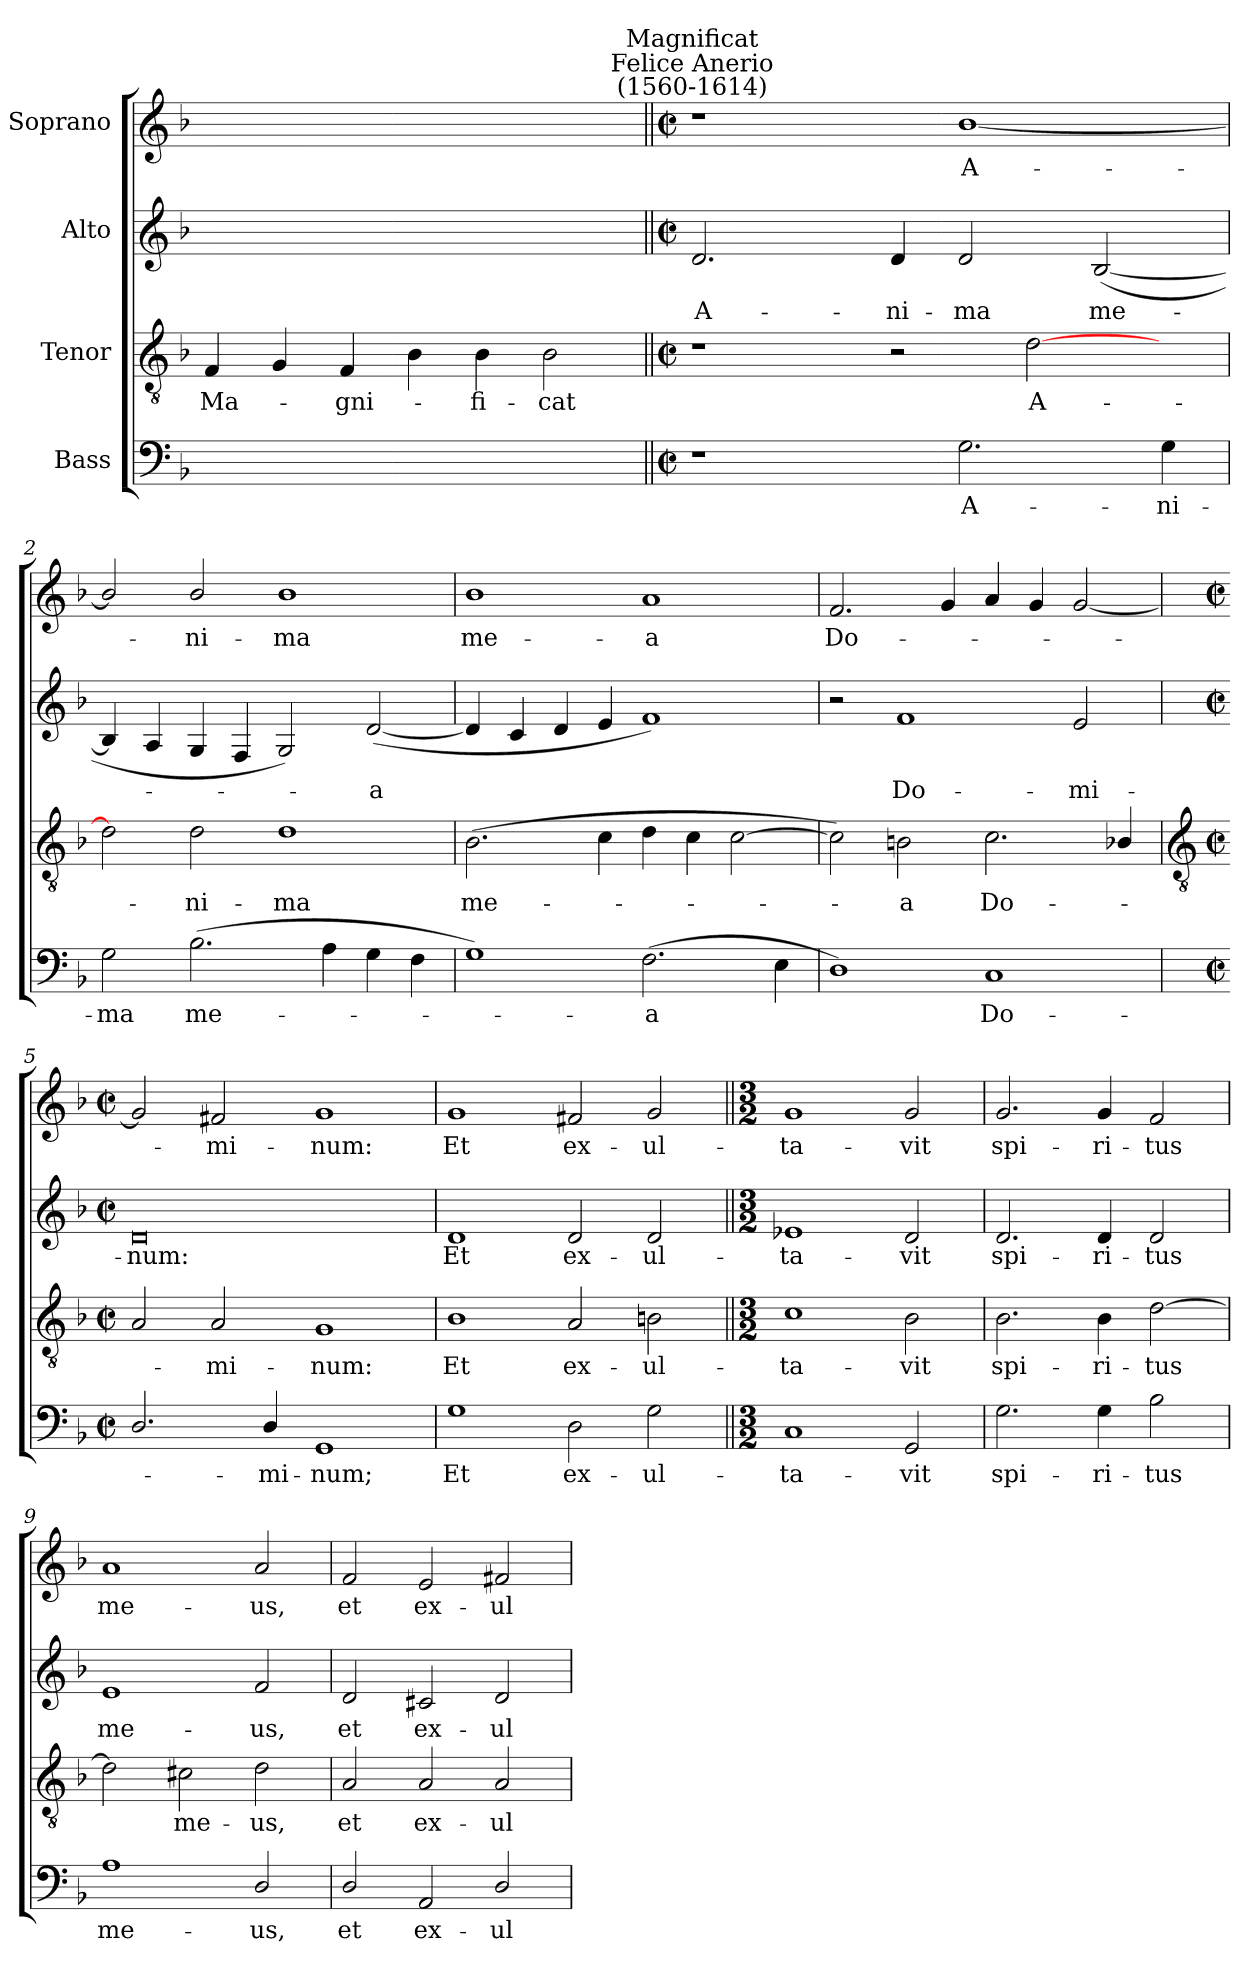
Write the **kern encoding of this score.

**kern	**text	**kern	**text	**kern	**text	**kern	**text
*part4	*part4	*part3	*part3	*part2	*part2	*part1	*part1
*staff4	*staff4	*staff3	*staff3	*staff2	*staff2	*staff1	*staff1
*I"Bass	*	*I"Tenor	*	*I"Alto	*	*I"Soprano	*
*clefF4	*	*clefGv2	*	*clefG2	*	*clefG2	*
*k[b-]	*	*k[b-]	*	*k[b-]	*	*k[b-]	*
*F:	*	*F:	*	*F:	*	*F:	*
=	=	=	=	=	=	=	=
!	!	!	!LO:LY:b	!	!	!	!
4ryy	.	4F	Ma-	4ryy	.	4ryy	.
2ryy	.	4G	.	2ryy	.	2ryy	.
!	!	!	!LO:LY:b	!	!	!	!
.	.	4F	gni-	.	.	.	.
4ryy	.	4B-	.	4ryy	.	4ryy	.
!	!	!	!LO:LY:b	!	!	!	!
4ryy	.	4B-	fi-	4ryy	.	4ryy	.
!	!	!	!LO:LY:b	!	!	!	!
2ryy	.	2B-	-cat	2ryy	.	2ryy	.
=1||	=1||	=1||	=1||	=1||	=1||	=1||	=1||
*M4/2	*	*M4/2	*	*M4/2	*	*M4/2	*
*met(c|)	*	*met(c|)	*	*met(c|)	*	*met(c|)	*
!	!	!	!	!	!	!LO:TX:a:cj:t=Felice Anerio\n(1560-1614)	!
!	!	!	!	!	!	!LO:TX:a:cj:t=Magnificat	!
!	!	!	!	!	!LO:LY:b	!	!
1r	.	1r	.	2.d	A-	1r	.
.	.	.	.	4ryy	.	.	.
!	!	!	!	!	!LO:LY:b	!	!
4ryy	.	2r	.	4d	-ni-	4ryy	.
!	!LO:LY:b	!	!	!	!LO:LY:b	!	!LO:LY:b
2.G	A-	.	.	2d	-ma	[1b-/	A-
!	!	!	!LO:LY:b	!	!	!	!
.	.	[2d	A-	.	.	.	.
!	!	!	!	!	!LO:LY:b	!	!
.	.	.	.	(<[2B-	me-	.	.
!	!LO:LY:b	!	!	!	!	!	!
4G	-ni-	4ryy	.	.	.	.	.
=2	=2	=2	=2	=2	=2	=2	=2
!	!LO:LY:b	!	!	!	!	!	!
2G	-ma	2d]	.	4B-]	.	2b-/]	.
.	.	.	.	4A	.	.	.
!	!LO:LY:b	!	!LO:LY:b	!	!	!	!LO:LY:b
(>2.B-	me-	2d	ni-	4G	.	2b-/	ni-
.	.	.	.	4F	.	.	.
!	!	!	!LO:LY:b	!	!	!	!LO:LY:b
.	.	1d	-ma	2G)	.	1b-	-ma
4A	.	.	.	.	.	.	.
!	!	!	!	!	!LO:LY:b	!	!
4G	.	.	.	(<[2d	a	.	.
4F	.	.	.	.	.	.	.
=3	=3	=3	=3	=3	=3	=3	=3
!	!	!	!LO:LY:b	!	!	!	!LO:LY:b
1G)	.	(>2.B-	me-	4d]	.	1b-	me-
.	.	.	.	4c	.	.	.
.	.	.	.	4d	.	.	.
.	.	4c	.	4e	.	.	.
!	!LO:LY:b	!	!	!	!	!	!LO:LY:b
(>2.F	a	4d	.	1f)	.	1a	-a
.	.	4c	.	.	.	.	.
.	.	[2c	.	.	.	.	.
4E	.	.	.	.	.	.	.
=4	=4	=4	=4	=4	=4	=4	=4
!	!	!	!	!	!	!	!LO:LY:b
1D)	.	2c])	.	2r	.	2.f	Do-
!	!	!	!LO:LY:b	!	!LO:LY:b	!	!
.	.	2Bn	a	1f	Do-	.	.
.	.	.	.	.	.	4g	.
!	!LO:LY:b	!	!LO:LY:b	!	!	!	!
1C	Do-	2.c	Do-	.	.	4a	.
.	.	.	.	.	.	4g	.
!	!	!	!	!	!LO:LY:b	!	!
.	.	.	.	2e	-mi-	[2g	.
.	.	4B-/	.	.	.	.	.
!!LO:LB:g=z
=5	=5	=5	=5	=5	=5	=5	=5
*	*	*clefGv2	*	*	*	*	*
*M4/2	*	*M4/2	*	*M4/2	*	*M4/2	*
*met(c|)	*	*met(c|)	*	*met(c|)	*	*met(c|)	*
!	!	!	!	!	!LO:LY:b	!	!
2.D/	.	2A	.	0d	-num:	2g]	.
!	!	!	!LO:LY:b	!	!	!	!LO:LY:b
.	.	2A	mi-	.	.	2f#X	mi-
!	!LO:LY:b	!	!	!	!	!	!
4D/	mi-	.	.	.	.	.	.
!	!LO:LY:b	!	!LO:LY:b	!	!	!	!LO:LY:b
1GG	-num;	1G	-num:	.	.	1g	-num:
=6	=6	=6	=6	=6	=6	=6	=6
!	!LO:LY:b	!	!LO:LY:b	!	!LO:LY:b	!	!LO:LY:b
1G	Et	1B-	Et	1d	Et	1g	Et
!	!LO:LY:b	!	!LO:LY:b	!	!LO:LY:b	!	!LO:LY:b
2D	ex-	2A	ex-	2d	ex-	2f#X	ex-
!	!LO:LY:b	!	!LO:LY:b	!	!LO:LY:b	!	!LO:LY:b
2G	-ul-	2Bn	-ul-	2d	-ul-	2g	-ul-
=7||	=7||	=7||	=7||	=7||	=7||	=7||	=7||
*M3/2	*	*M3/2	*	*M3/2	*	*M3/2	*
!	!LO:LY:b	!	!LO:LY:b	!	!LO:LY:b	!	!LO:LY:b
1C	-ta-	1c	-ta-	1e-X	-ta-	1g	-ta-
!	!LO:LY:b	!	!LO:LY:b	!	!LO:LY:b	!	!LO:LY:b
2GG	-vit	2B-	-vit	2d	-vit	2g	-vit
=8	=8	=8	=8	=8	=8	=8	=8
!	!LO:LY:b	!	!LO:LY:b	!	!LO:LY:b	!	!LO:LY:b
2.G	spi-	2.B-	spi-	2.d	spi-	2.g	spi-
!	!LO:LY:b	!	!LO:LY:b	!	!LO:LY:b	!	!LO:LY:b
4G	-ri-	4B-	-ri-	4d	-ri-	4g	-ri-
!	!LO:LY:b	!	!LO:LY:b	!	!LO:LY:b	!	!LO:LY:b
2B-	-tus	[2d	-tus	2d	-tus	2f	-tus
=9	=9	=9	=9	=9	=9	=9	=9
!	!LO:LY:b	!	!	!	!LO:LY:b	!	!LO:LY:b
1A	me-	2d]	.	1e	me-	1a	me-
!	!	!	!LO:LY:b	!	!	!	!
.	.	2c#X	me-	.	.	.	.
!	!LO:LY:b	!	!LO:LY:b	!	!LO:LY:b	!	!LO:LY:b
2D/	-us,	2d	-us,	2f	-us,	2a	-us,
=10	=10	=10	=10	=10	=10	=10	=10
!	!LO:LY:b	!	!LO:LY:b	!	!LO:LY:b	!	!LO:LY:b
2D/	et	2A	et	2d	et	2f	et
!	!LO:LY:b	!	!LO:LY:b	!	!LO:LY:b	!	!LO:LY:b
2AA	ex-	2A	ex-	2c#X	ex-	2e	ex-
!	!LO:LY:b	!	!LO:LY:b	!	!LO:LY:b	!	!LO:LY:b
2D/	-ul-	2A	-ul-	2d	-ul-	2f#X	-ul-
=	=	=	=	=	=	=	=
*-	*-	*-	*-	*-	*-	*-	*-
